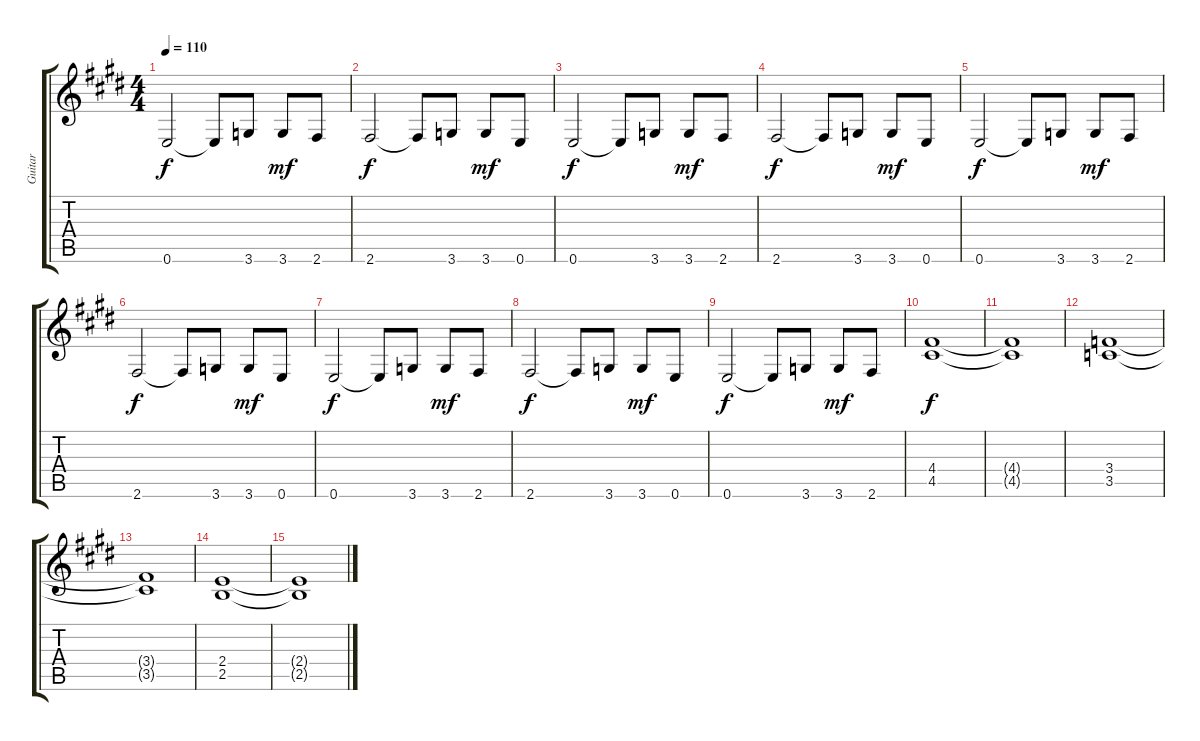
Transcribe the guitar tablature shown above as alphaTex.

\track ("Guitar" "Guitar") {instrument distortionguitar}
\staff {score tabs}
\tuning (E4 B3 G3 D3 A2 E2) {hide}
\ts (4 4)
\tempo 110
\clef g2
\ks e
0.6.2{dy f} 0.6{t}.8 3.6.8 3.6.8{dy mf} 2.6.8 |
2.6.2{dy f} 2.6{t}.8 3.6.8 3.6.8{dy mf} 0.6.8 |
0.6.2{dy f} 0.6{t}.8 3.6.8 3.6.8{dy mf} 2.6.8 |
2.6.2{dy f} 2.6{t}.8 3.6.8 3.6.8{dy mf} 0.6.8 |
0.6.2{dy f} 0.6{t}.8 3.6.8 3.6.8{dy mf} 2.6.8 |
2.6.2{dy f} 2.6{t}.8 3.6.8 3.6.8{dy mf} 0.6.8 |
0.6.2{dy f} 0.6{t}.8 3.6.8 3.6.8{dy mf} 2.6.8 |
2.6.2{dy f} 2.6{t}.8 3.6.8 3.6.8{dy mf} 0.6.8 |
0.6.2{dy f} 0.6{t}.8 3.6.8 3.6.8{dy mf} 2.6.8 |
(4.4 4.5).1{dy f} |
(4.4{t} 4.5{t}).1 |
(3.4 3.5).1 |
(3.4{t} 3.5{t}).1 |
(2.4 2.5).1 |
(2.4{t} 2.5{t}).1
